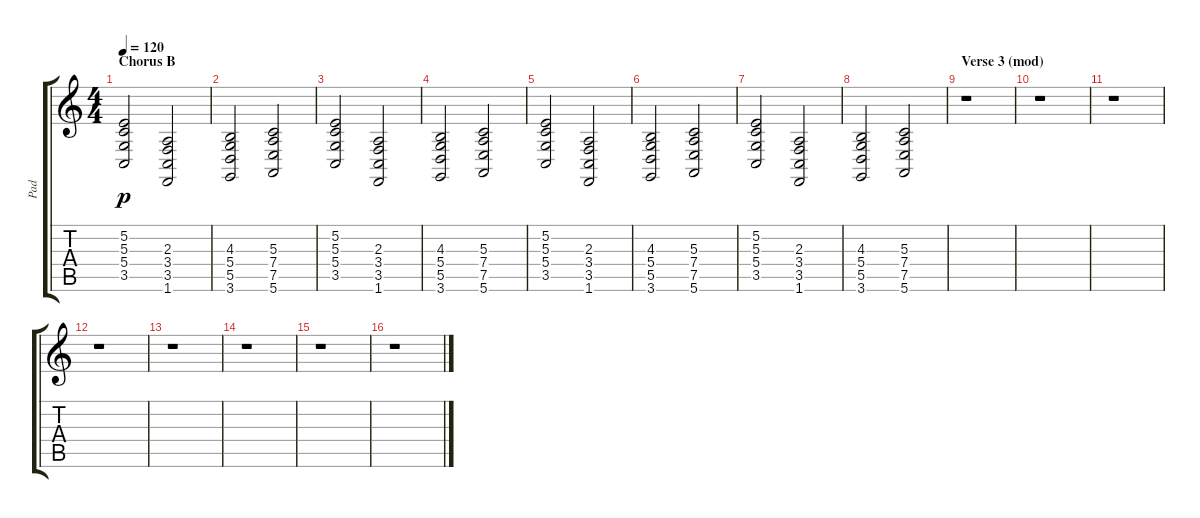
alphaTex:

\track ("Pad" "Pad") {instrument pad3polysynth}
\staff {score tabs}
\tuning (E4 B3 G3 D3 A2 E2) {hide}
\ts (4 4)
\section ("" "Chorus B")
\tempo 120
\clef g2
\ks c
(5.2 5.3 5.4 3.5).2{dy p} (2.3 3.4 3.5 1.6).2 |
(4.3 5.4 5.5 3.6).2 (5.3 7.4 7.5 5.6).2 |
(5.2 5.3 5.4 3.5).2 (2.3 3.4 3.5 1.6).2 |
(4.3 5.4 5.5 3.6).2 (5.3 7.4 7.5 5.6).2 |
(5.2 5.3 5.4 3.5).2 (2.3 3.4 3.5 1.6).2 |
(4.3 5.4 5.5 3.6).2 (5.3 7.4 7.5 5.6).2 |
(5.2 5.3 5.4 3.5).2 (2.3 3.4 3.5 1.6).2 |
(4.3 5.4 5.5 3.6).2 (5.3 7.4 7.5 5.6).2 |
\section ("" "Verse 3 (mod)")
r.1 |
r.1 |
r.1 |
r.1 |
r.1 |
r.1 |
r.1 |
r.1
